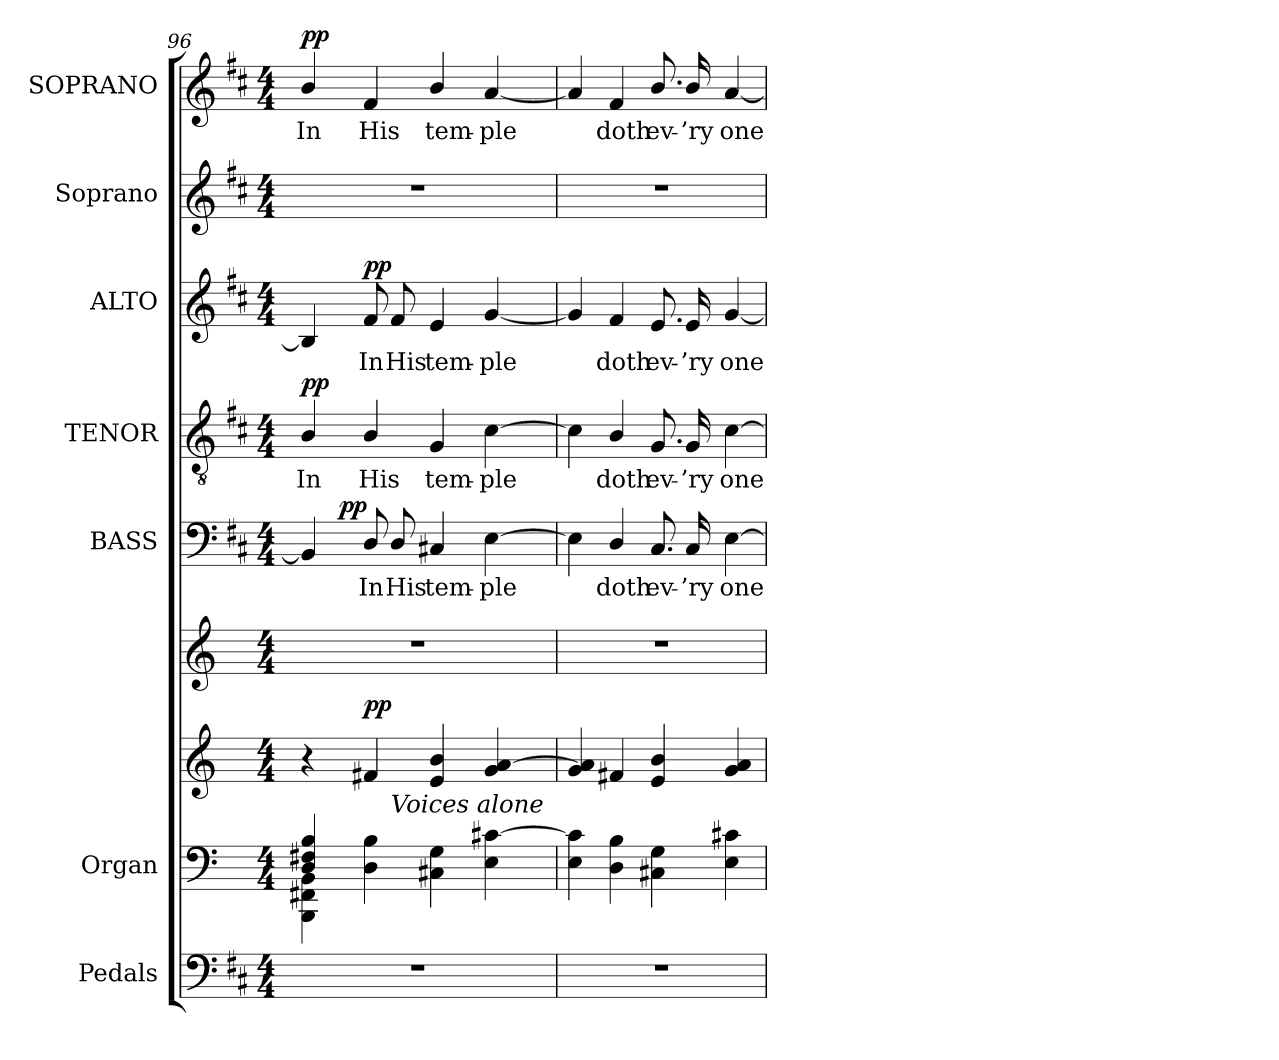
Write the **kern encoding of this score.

**kern	**kern	**kern	**kern	**dynam	**kern	**text	**dynam	**kern	**text	**dynam	**kern	**text	**dynam	**kern	**kern	**text	**dynam
*part7	*part6	*part6	*part6	*part6	*part5	*part5	*part5	*part4	*part4	*part4	*part3	*part3	*part3	*part2	*part1	*part1	*part1
*staff9	*staff8	*staff7	*staff6	*staff6/7/8	*staff5	*staff5	*staff5	*staff4	*staff4	*staff4	*staff3	*staff3	*staff3	*staff2	*staff1	*staff1	*staff1
*I"Pedals	*I"Organ	*	*	*	*I"BASS	*	*	*I"TENOR	*	*	*I"ALTO	*	*	*I"Soprano	*I"SOPRANO	*	*
*I'Ped.	*I'Org.	*	*	*	*I'B.	*	*	*I'T.	*	*	*I'A.	*	*	*I'S.	*I'S.	*	*
*clefF4	*clefF4	*clefG2	*clefG2	*	*clefF4	*	*	*clefGv2	*	*	*clefG2	*	*	*clefG2	*clefG2	*	*
*	*	*	*	*	*	*	*	*ITrd7c12	*	*	*	*	*	*	*	*	*
*k[f#c#]	*k[]	*k[]	*k[]	*	*k[f#c#]	*	*	*k[f#c#]	*	*	*k[f#c#]	*	*	*k[f#c#]	*k[f#c#]	*	*
*D:	*C:	*C:	*C:	*	*D:	*	*	*D:	*	*	*D:	*	*	*D:	*D:	*	*
*M4/4	*M4/4	*M4/4	*M4/4	*	*M4/4	*	*	*M4/4	*	*	*M4/4	*	*	*M4/4	*M4/4	*	*
=96	=96	=96	=96	=96	=96	=96	=96	=96	=96	=96	=96	=96	=96	=96	=96	=96	=96
*	*^	*	*	*	*	*	*	*	*	*	*	*	*	*	*	*	*
!	!	!	!	!	!	!	!	!	!	!LO:LY:b:color=#000000	!	!	!	!	!	!	!	!
!	!	!	!	!	!	!	!	!	!	!	!	!	!	!	!	!	!LO:LY:b:color=#000000	!
*	*	*^	*	*	*	*^	*	*	*	*	*	*	*	*	*	*	*	*
1r	4Di/ 4F#i 4Bi	4BBBi\ 4FF#i 4BBi	4.ryy	4r	1r	.	4BBi/]	8ryy	.	.	4BBi/	In	pp	4Bi/]	.	.	1r	4bi/	In	pp
.	.	.	.	.	.	.	.	64ryy	.	.	.	.	.	.	.	.	.	.	.	.
.	.	.	.	.	.	.	.	256ryy	.	.	.	.	.	.	.	.	.	.	.	.
.	.	.	.	.	.	.	.	2ryy	.	pp	.	.	.	.	.	.	.	.	.	.
!	!	!	!	!	!	!	!	!	!LO:LY:b:color=#000000	!	!	!	!	!	!	!	!	!	!	!
!	!	!	!	!	!	!	!	!	!	!	!	!LO:LY:b:color=#000000	!	!	!	!	!	!	!	!
!	!	!	!	!	!	!	!	!	!	!	!	!	!	!	!LO:LY:b:color=#000000	!	!	!	!	!
!	!	!	!	!	!	!	!	!	!	!	!	!	!	!	!	!	!	!	!LO:LY:b:color=#000000	!
.	4Di\ 4Bi	4ryy	.	4f#i/	.	pp	8Di/	.	In	.	4BBi/	His	.	8f#i/	In	pp	.	4f#i/	His	.
!	!	!	!	!	!	!	!	!	!LO:LY:b:color=#000000	!	!	!	!	!	!	!	!	!	!	!
!	!	!	!LO:TX:a:i:t=Voices alone	!	!	!	!	!	!	!	!	!	!	!	!	!	!	!	!	!
!	!	!	!	!	!	!	!	!	!	!	!	!	!	!	!LO:LY:b:color=#000000	!	!	!	!	!
.	.	.	2ryy	.	.	.	8Di/	.	His	.	.	.	.	8f#i/	His	.	.	.	.	.
!	!	!	!	!	!	!	!	!	!LO:LY:b:color=#000000	!	!	!	!	!	!	!	!	!	!	!
!	!	!	!	!	!	!	!	!	!	!	!	!LO:LY:b:color=#000000	!	!	!	!	!	!	!	!
!	!	!	!	!	!	!	!	!	!	!	!	!	!	!	!LO:LY:b:color=#000000	!	!	!	!	!
!	!	!	!	!	!	!	!	!	!	!	!	!	!	!	!	!	!	!	!LO:LY:b:color=#000000	!
.	4C#i\ 4Gi	2ryy	.	4ei/ 4bi	.	.	4C#Xi/	.	tem-	.	4GGi/	tem-	.	4ei/	tem-	.	.	4bi/	tem-	.
.	.	.	.	.	.	.	.	4ryy	.	.	.	.	.	.	.	.	.	.	.	.
!	!	!	!	!	!	!	!	!	!LO:LY:b:color=#000000	!	!	!	!	!	!	!	!	!	!	!
!	!	!	!	!	!	!	!	!	!	!	!	!LO:LY:b:color=#000000	!	!	!	!	!	!	!	!
!	!	!	!	!	!	!	!	!	!	!	!	!	!	!	!LO:LY:b:color=#000000	!	!	!	!	!
!	!	!	!	!	!	!	!	!	!	!	!	!	!	!	!	!	!	!	!LO:LY:b:color=#000000	!
.	4Ei\ [4c#i	.	.	4gi/ [4ai	.	.	[4Ei\	.	-ple	.	[4C#i\	-ple	.	[4gi/	-ple	.	.	[4ai/	-ple	.
.	.	.	8ryy	.	.	.	.	.	.	.	.	.	.	.	.	.	.	.	.	.
.	.	.	.	.	.	.	.	16ryy	.	.	.	.	.	.	.	.	.	.	.	.
.	.	.	.	.	.	.	.	32ryy	.	.	.	.	.	.	.	.	.	.	.	.
.	.	.	.	.	.	.	.	128.ryy	.	.	.	.	.	.	.	.	.	.	.	.
*	*v	*v	*v	*	*	*	*v	*v	*	*	*	*	*	*	*	*	*	*	*	*
=97	=97	=97	=97	=97	=97	=97	=97	=97	=97	=97	=97	=97	=97	=97	=97	=97	=97
1r	4Ei\ 4c#i]	4gi/ 4ai]	1r	.	4Ei\]	.	.	4C#i\]	.	.	4gi/]	.	.	1r	4ai/]	.	.
!	!	!	!	!	!	!LO:LY:b:color=#000000	!	!	!	!	!	!	!	!	!	!	!
!	!	!	!	!	!	!	!	!	!LO:LY:b:color=#000000	!	!	!	!	!	!	!	!
!	!	!	!	!	!	!	!	!	!	!	!	!LO:LY:b:color=#000000	!	!	!	!	!
!	!	!	!	!	!	!	!	!	!	!	!	!	!	!	!	!LO:LY:b:color=#000000	!
.	4Di\ 4Bi	4f#i/	.	.	4Di/	doth	.	4BBi/	doth	.	4f#i/	doth	.	.	4f#i/	doth	.
!	!	!	!	!	!	!LO:LY:b:color=#000000	!	!	!	!	!	!	!	!	!	!	!
!	!	!	!	!	!	!	!	!	!LO:LY:b:color=#000000	!	!	!	!	!	!	!	!
!	!	!	!	!	!	!	!	!	!	!	!	!LO:LY:b:color=#000000	!	!	!	!	!
!	!	!	!	!	!	!	!	!	!	!	!	!	!	!	!	!LO:LY:b:color=#000000	!
.	4C#i\ 4Gi	4ei/ 4bi	.	.	8.C#i/	ev-	.	8.GGi/	ev-	.	8.ei/	ev-	.	.	8.bi/	ev-	.
!	!	!	!	!	!	!LO:LY:b:color=#000000	!	!	!	!	!	!	!	!	!	!	!
!	!	!	!	!	!	!	!	!	!LO:LY:b:color=#000000	!	!	!	!	!	!	!	!
!	!	!	!	!	!	!	!	!	!	!	!	!LO:LY:b:color=#000000	!	!	!	!	!
!	!	!	!	!	!	!	!	!	!	!	!	!	!	!	!	!LO:LY:b:color=#000000	!
.	.	.	.	.	16C#i/	-’ry	.	16GGi/	-’ry	.	16ei/	-’ry	.	.	16bi/	-’ry	.
!	!	!	!	!	!	!LO:LY:b:color=#000000	!	!	!	!	!	!	!	!	!	!	!
!	!	!	!	!	!	!	!	!	!LO:LY:b:color=#000000	!	!	!	!	!	!	!	!
!	!	!	!	!	!	!	!	!	!	!	!	!LO:LY:b:color=#000000	!	!	!	!	!
!	!	!	!	!	!	!	!	!	!	!	!	!	!	!	!	!LO:LY:b:color=#000000	!
.	4Ei\ 4c#i	4gi/ 4ai	.	.	[4Ei\	one	.	[4C#i\	one	.	[4gi/	one	.	.	[4ai/	one	.
=	=	=	=	=	=	=	=	=	=	=	=	=	=	=	=	=	=
*-	*-	*-	*-	*-	*-	*-	*-	*-	*-	*-	*-	*-	*-	*-	*-	*-	*-
